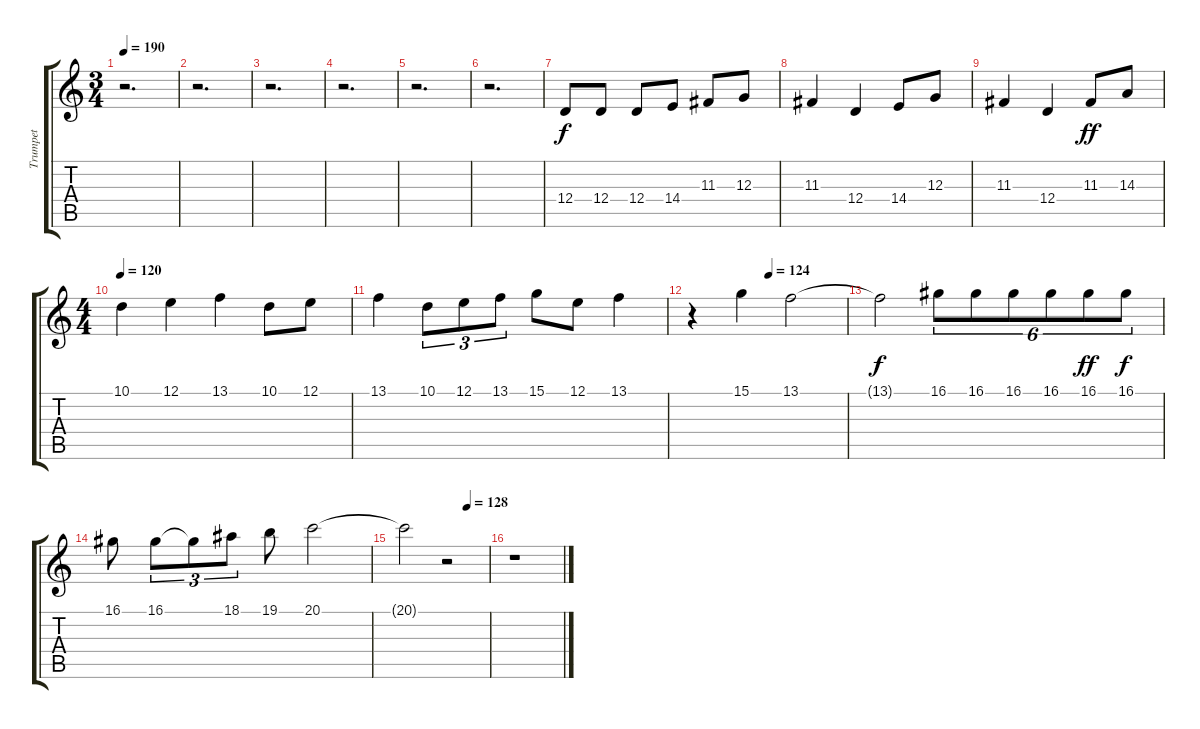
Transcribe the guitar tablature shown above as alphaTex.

\track ("Trumpet" "Trumpet") {instrument trumpet}
\staff {score tabs}
\tuning (E4 B3 G3 D3 A2 E2) {hide}
\ts (3 4)
\tempo 190
\clef g2
\ks c
r.2{d dy f} |
r.2{d} |
r.2{d} |
r.2{d} |
r.2{d} |
r.2{d} |
12.4.8 12.4.8 12.4.8 14.4.8 11.3.8 12.3.8 |
11.3.4 12.4.4 14.4.8 12.3.8 |
11.3.4 12.4.4 11.3.8{dy ff} 14.3.8 |
\ts (4 4)
\tempo 120
10.1.4 12.1.4 13.1.4 10.1.8 12.1.8 |
13.1.4 10.1.8{tu (3 2)} 12.1.8{tu (3 2)} 13.1.8{tu (3 2)} 15.1.8 12.1.8 13.1.4 |
\tempo (124 0.5)
r.4 15.1.4 13.1.2 |
13.1{t}.2{dy f} 16.1.8{tu (6 4)} 16.1.8{tu (6 4)} 16.1.8{tu (6 4)} 16.1.8{tu (6 4)} 16.1.8{tu (6 4) dy ff} 16.1.8{tu (6 4) dy f} |
16.1.8 16.1.8{tu (3 2)} 16.1{t}.8{tu (3 2)} 18.1.8{tu (3 2)} 19.1.8 20.1.2 |
\tempo (128 0.75)
20.1{t}.2 r.2 |
r.1
